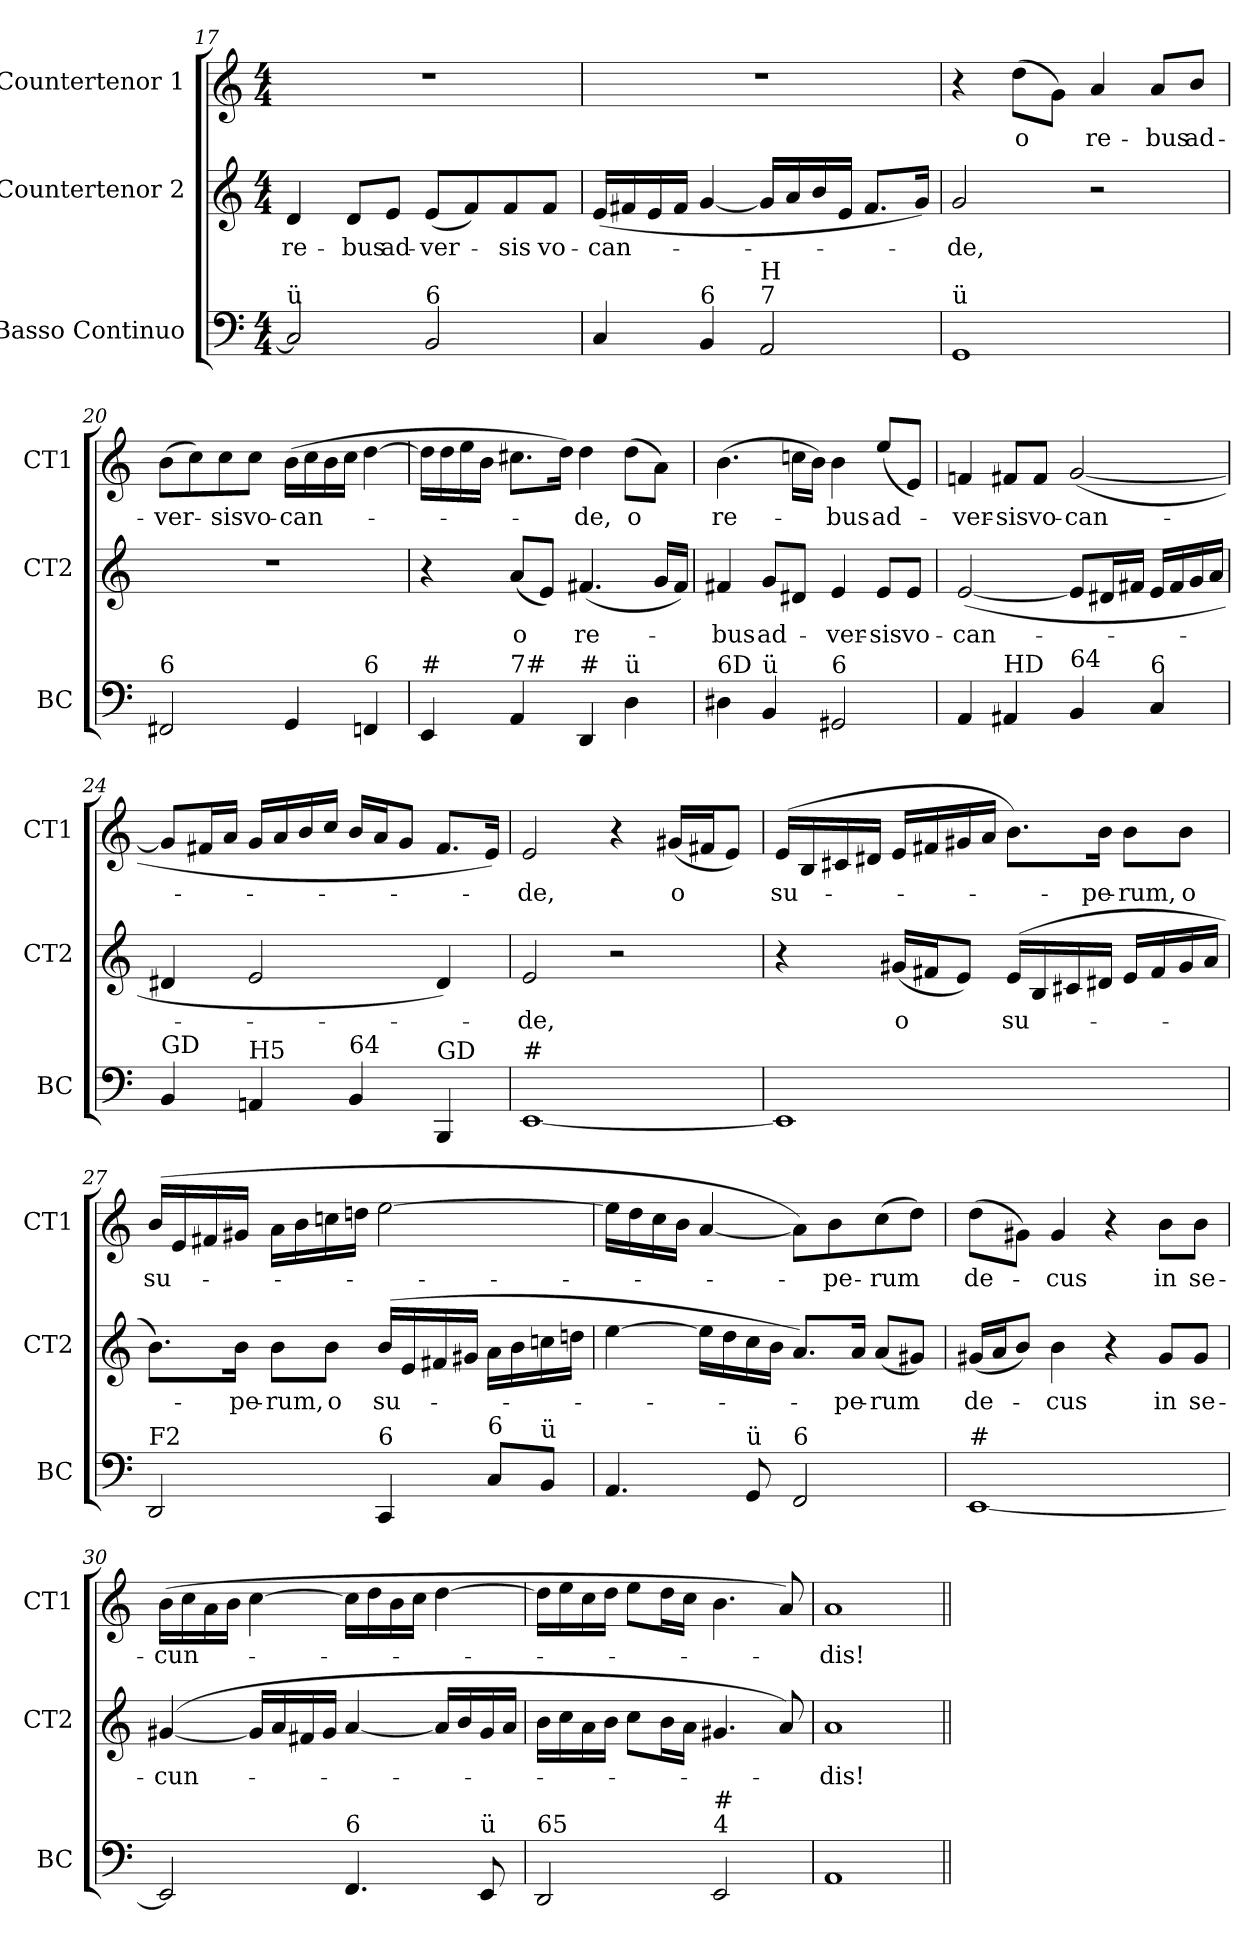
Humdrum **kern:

**kern	**kern	**text	**kern	**text
*part3	*part2	*part2	*part1	*part1
*staff3	*staff2	*staff2	*staff1	*staff1
*I"Basso Continuo	*I"Countertenor 2	*	*I"Countertenor 1	*
*I'BC	*I'CT2	*	*I'CT1	*
*clefF4	*clefG2	*	*clefG2	*
*k[]	*k[]	*	*k[]	*
*M4/4	*M4/4	*	*M4/4	*
=17	=17	=17	=17	=17
!LO:TX:a:t=ü	!	!	!	!
!	!	!LO:LY:b	!	!
2C/]	4d/	re-	1r	.
!	!	!LO:LY:b	!	!
.	8d/L	-bus	.	.
!	!	!LO:LY:b	!	!
.	8e/J	ad-	.	.
!LO:TX:a:t=6	!	!	!	!
!	!	!LO:LY:b	!	!
2BB/	(<8e/L	-ver-	.	.
.	8f/)	.	.	.
!	!	!LO:LY:b	!	!
.	8f/	-sis	.	.
!	!	!LO:LY:b	!	!
.	8f/J	vo-	.	.
=18	=18	=18	=18	=18
!	!	!LO:LY:b	!	!
4C/	(<16e/LL	-can-	1r	.
.	16f#X/	.	.	.
.	16e/	.	.	.
.	16f#/JJ	.	.	.
!LO:TX:a:t=6	!	!	!	!
4BB/	[4g/	.	.	.
!LO:TX:a:t=7	!	!	!	!
!LO:TX:a:t=H	!	!	!	!
2AA/	16g/LL]	.	.	.
.	16a/	.	.	.
.	16b/	.	.	.
.	16e/JJ	.	.	.
.	8.f#/L	.	.	.
.	16g/Jk)	.	.	.
=19	=19	=19	=19	=19
!LO:TX:a:t=ü	!	!	!	!
!	!	!LO:LY:b	!	!
1GG	2g/	-de,	4r	.
!	!	!	!	!LO:LY:b
.	.	.	(>8dd\L	o
.	.	.	8g\J)	.
!	!	!	!	!LO:LY:b
.	2r	.	4a/	re-
!	!	!	!	!LO:LY:b
.	.	.	8a/L	-bus
!	!	!	!	!LO:LY:b
.	.	.	8b/J	ad-
!!LO:LB:g=z
=20	=20	=20	=20	=20
!LO:TX:a:t=6	!	!	!	!
!	!	!	!	!LO:LY:b
2FF#X/	1r	.	(>8b\L	-ver-
.	.	.	8cc\)	.
!	!	!	!	!LO:LY:b
.	.	.	8cc\	-sis
!	!	!	!	!LO:LY:b
.	.	.	8cc\J	vo-
!	!	!	!	!LO:LY:b
4GG/	.	.	(>16b\LL	-can-
.	.	.	16cc\	.
.	.	.	16b\	.
.	.	.	16cc\JJ	.
!LO:TX:a:t=6	!	!	!	!
4FFn/	.	.	[4dd\	.
=21	=21	=21	=21	=21
!LO:TX:a:t=#	!	!	!	!
4EE/	4r	.	16dd\LL]	.
.	.	.	16dd\	.
.	.	.	16ee\	.
.	.	.	16b\JJ	.
!LO:TX:a:t=7#	!	!	!	!
!	!	!LO:LY:b	!	!
4AA/	(<8a/L	o	8.cc#X\L	.
.	8e/J)	.	.	.
.	.	.	16dd\Jk)	.
!LO:TX:a:t=#	!	!	!	!
!	!	!LO:LY:b	!	!LO:LY:b
4DD/	(<4.f#X/	re-	4dd\	-de,
!LO:TX:a:t=ü	!	!	!	!
!	!	!	!	!LO:LY:b
4D\	.	.	(>8dd\L	o
.	16g/LL	.	8a\J)	.
.	16f#/JJ)	.	.	.
=22	=22	=22	=22	=22
!LO:TX:a:t=6D	!	!	!	!
!	!	!LO:LY:b	!	!LO:LY:b
4D#X\	4f#X/	-bus	(>4.b\	re-
!LO:TX:a:t=ü	!	!	!	!
!	!	!LO:LY:b	!	!
4BB/	8g/L	ad-	.	.
.	8d#X/J	.	16ccn\LL	.
.	.	.	16b\JJ)	.
!LO:TX:a:t=6	!	!	!	!
!	!	!LO:LY:b	!	!LO:LY:b
2GG#X/	4e/	-ver-	4b\	-bus
!	!	!LO:LY:b	!	!LO:LY:b
.	8e/L	-sis	(<8ee/L	ad-
!	!	!LO:LY:b	!	!
.	8e/J	vo-	8e/J)	.
!!LO:PB:g=z
=23	=23	=23	=23	=23
!	!	!LO:LY:b	!	!LO:LY:b
4AA/	(>[2e/	-can-	4fn/	-ver-
!LO:TX:a:t=HD	!	!	!	!
!	!	!	!	!LO:LY:b
4AA#X/	.	.	8f#X/L	-sis
!	!	!	!	!LO:LY:b
.	.	.	8f#/J	vo-
!LO:TX:a:t=64	!	!	!	!
!	!	!	!	!LO:LY:b
4BB/	8e/L]	.	(>[2g/	-can-
.	16d#X/L	.	.	.
.	16f#X/JJ	.	.	.
!LO:TX:a:t=6	!	!	!	!
4C/	16e/LL	.	.	.
.	16f#/	.	.	.
.	16g/	.	.	.
.	16a/JJ	.	.	.
!!LO:PB:g=z
=24	=24	=24	=24	=24
!LO:TX:a:t=GD	!	!	!	!
4BB/	4d#X/	.	8g/L]	.
.	.	.	16f#X/L	.
.	.	.	16a/JJ	.
!LO:TX:a:t=H5	!	!	!	!
4AAn/	2e/	.	16g/LL	.
.	.	.	16a/	.
.	.	.	16b/	.
.	.	.	16cc/JJ	.
!LO:TX:a:t=64	!	!	!	!
4BB/	.	.	16b/LL	.
.	.	.	16a/J	.
.	.	.	8g/J	.
!LO:TX:a:t=GD	!	!	!	!
4BBB/	4d#/)	.	8.f#/L	.
.	.	.	16e/Jk)	.
=25	=25	=25	=25	=25
!LO:TX:a:t=#	!	!	!	!
!	!	!LO:LY:b	!	!LO:LY:b
[1EE	2e/	-de,	2e/	-de,
.	2r	.	4r	.
!	!	!	!	!LO:LY:b
.	.	.	(<16g#X/LL	o
.	.	.	16f#X/J	.
.	.	.	8e/J)	.
=26	=26	=26	=26	=26
!	!	!	!	!LO:LY:b
1EE]	4r	.	(>16e/LL	su-
.	.	.	16B/	.
.	.	.	16c#X/	.
.	.	.	16d#X/JJ	.
!	!	!LO:LY:b	!	!
.	(<16g#X/LL	o	16e/LL	.
.	16f#X/J	.	16f#X/	.
.	8e/J)	.	16g#X/	.
.	.	.	16a/JJ	.
!	!	!LO:LY:b	!	!
.	(<16e/LL	su-	8.b\L)	.
.	16B/	.	.	.
.	16c#X/	.	.	.
!	!	!	!	!LO:LY:b
.	16d#X/JJ	.	16b\Jk	-pe-
!	!	!	!	!LO:LY:b
.	16e/LL	.	8b\L	-rum,
.	16f#/	.	.	.
!	!	!	!	!LO:LY:b
.	16g#/	.	8b\J	o
.	16a/JJ	.	.	.
!!LO:LB:g=z
=27	=27	=27	=27	=27
!LO:TX:a:t=F2	!	!	!	!
!	!	!	!	!LO:LY:b
2DD/	8.b\L)	.	(>16b/LL	su-
.	.	.	16e/	.
.	.	.	16f#X/	.
!	!	!LO:LY:b	!	!
.	16b\Jk	-pe-	16g#X/JJ	.
!	!	!LO:LY:b	!	!
.	8b\L	-rum,	16a\LL	.
.	.	.	16b\	.
!	!	!LO:LY:b	!	!
.	8b\J	o	16ccn\	.
.	.	.	16ddn\JJ	.
!LO:TX:a:t=6	!	!	!	!
!	!	!LO:LY:b	!	!
4CC/	(>16b/LL	su-	[2ee\	.
.	16e/	.	.	.
.	16f#X/	.	.	.
.	16g#X/JJ	.	.	.
!LO:TX:a:t=6	!	!	!	!
8C/L	16a\LL	.	.	.
.	16b\	.	.	.
!LO:TX:a:t=ü	!	!	!	!
8BB/J	16ccn\	.	.	.
.	16ddn\JJ	.	.	.
=28	=28	=28	=28	=28
4.AA/	[4ee\	.	16ee\LL]	.
.	.	.	16dd\	.
.	.	.	16cc\	.
.	.	.	16b\JJ	.
.	16ee\LL]	.	[4a/	.
.	16dd\	.	.	.
!LO:TX:a:t=ü	!	!	!	!
8GG/	16cc\	.	.	.
.	16b\JJ	.	.	.
!LO:TX:a:t=6	!	!	!	!
2FF/	8.a/L)	.	8a\L])	.
!	!	!	!	!LO:LY:b
.	.	.	8b\	-pe-
!	!	!LO:LY:b	!	!
.	16a/Jk	-pe-	.	.
!	!	!LO:LY:b	!	!LO:LY:b
.	(<8a/L	-rum	(>8cc\	-rum
.	8g#X/J)	.	8dd\J)	.
=29	=29	=29	=29	=29
!LO:TX:a:t=#	!	!	!	!
!	!	!LO:LY:b	!	!LO:LY:b
[1EE	(<16g#X/LL	de-	(>8dd\L	de-
.	16a/J	.	.	.
.	8b/J)	.	8g#X\J)	.
!	!	!LO:LY:b	!	!LO:LY:b
.	4b\	-cus	4g#/	-cus
.	4r	.	4r	.
!	!	!LO:LY:b	!	!LO:LY:b
.	8g#/L	in	8b\L	in
!	!	!LO:LY:b	!	!LO:LY:b
.	8g#/J	se-	8b\J	se-
!!LO:LB:g=z
=30	=30	=30	=30	=30
!	!	!LO:LY:b	!	!LO:LY:b
2EE/]	(>[4g#X/	-cun-	(>16b\LL	-cun-
.	.	.	16cc\	.
.	.	.	16a\	.
.	.	.	16b\JJ	.
.	16g#/LL]	.	[4cc\	.
.	16a/	.	.	.
.	16f#X/	.	.	.
.	16g#/JJ	.	.	.
!LO:TX:a:t=6	!	!	!	!
4.FF/	[4a/	.	16cc\LL]	.
.	.	.	16dd\	.
.	.	.	16b\	.
.	.	.	16cc\JJ	.
.	16a/LL]	.	[4dd\	.
.	16b/	.	.	.
!LO:TX:a:t=ü	!	!	!	!
8EE/	16g#/	.	.	.
.	16a/JJ	.	.	.
=31	=31	=31	=31	=31
!LO:TX:a:t=65	!	!	!	!
2DD/	16b\LL	.	16dd\LL]	.
.	16cc\	.	16ee\	.
.	16a\	.	16cc\	.
.	16b\JJ	.	16dd\JJ	.
.	8cc\L	.	8ee\L	.
.	16b\L	.	16dd\L	.
.	16a\JJ	.	16cc\JJ	.
!LO:TX:a:t=4	!	!	!	!
!LO:TX:a:t=#	!	!	!	!
2EE/	4.g#X/	.	4.b\	.
.	8a/)	.	8a/)	.
=32	=32	=32	=32	=32
!	!	!LO:LY:b	!	!LO:LY:b
1AA	1a	-dis!	1a	-dis!
=||	=||	=||	=||	=||
*-	*-	*-	*-	*-
